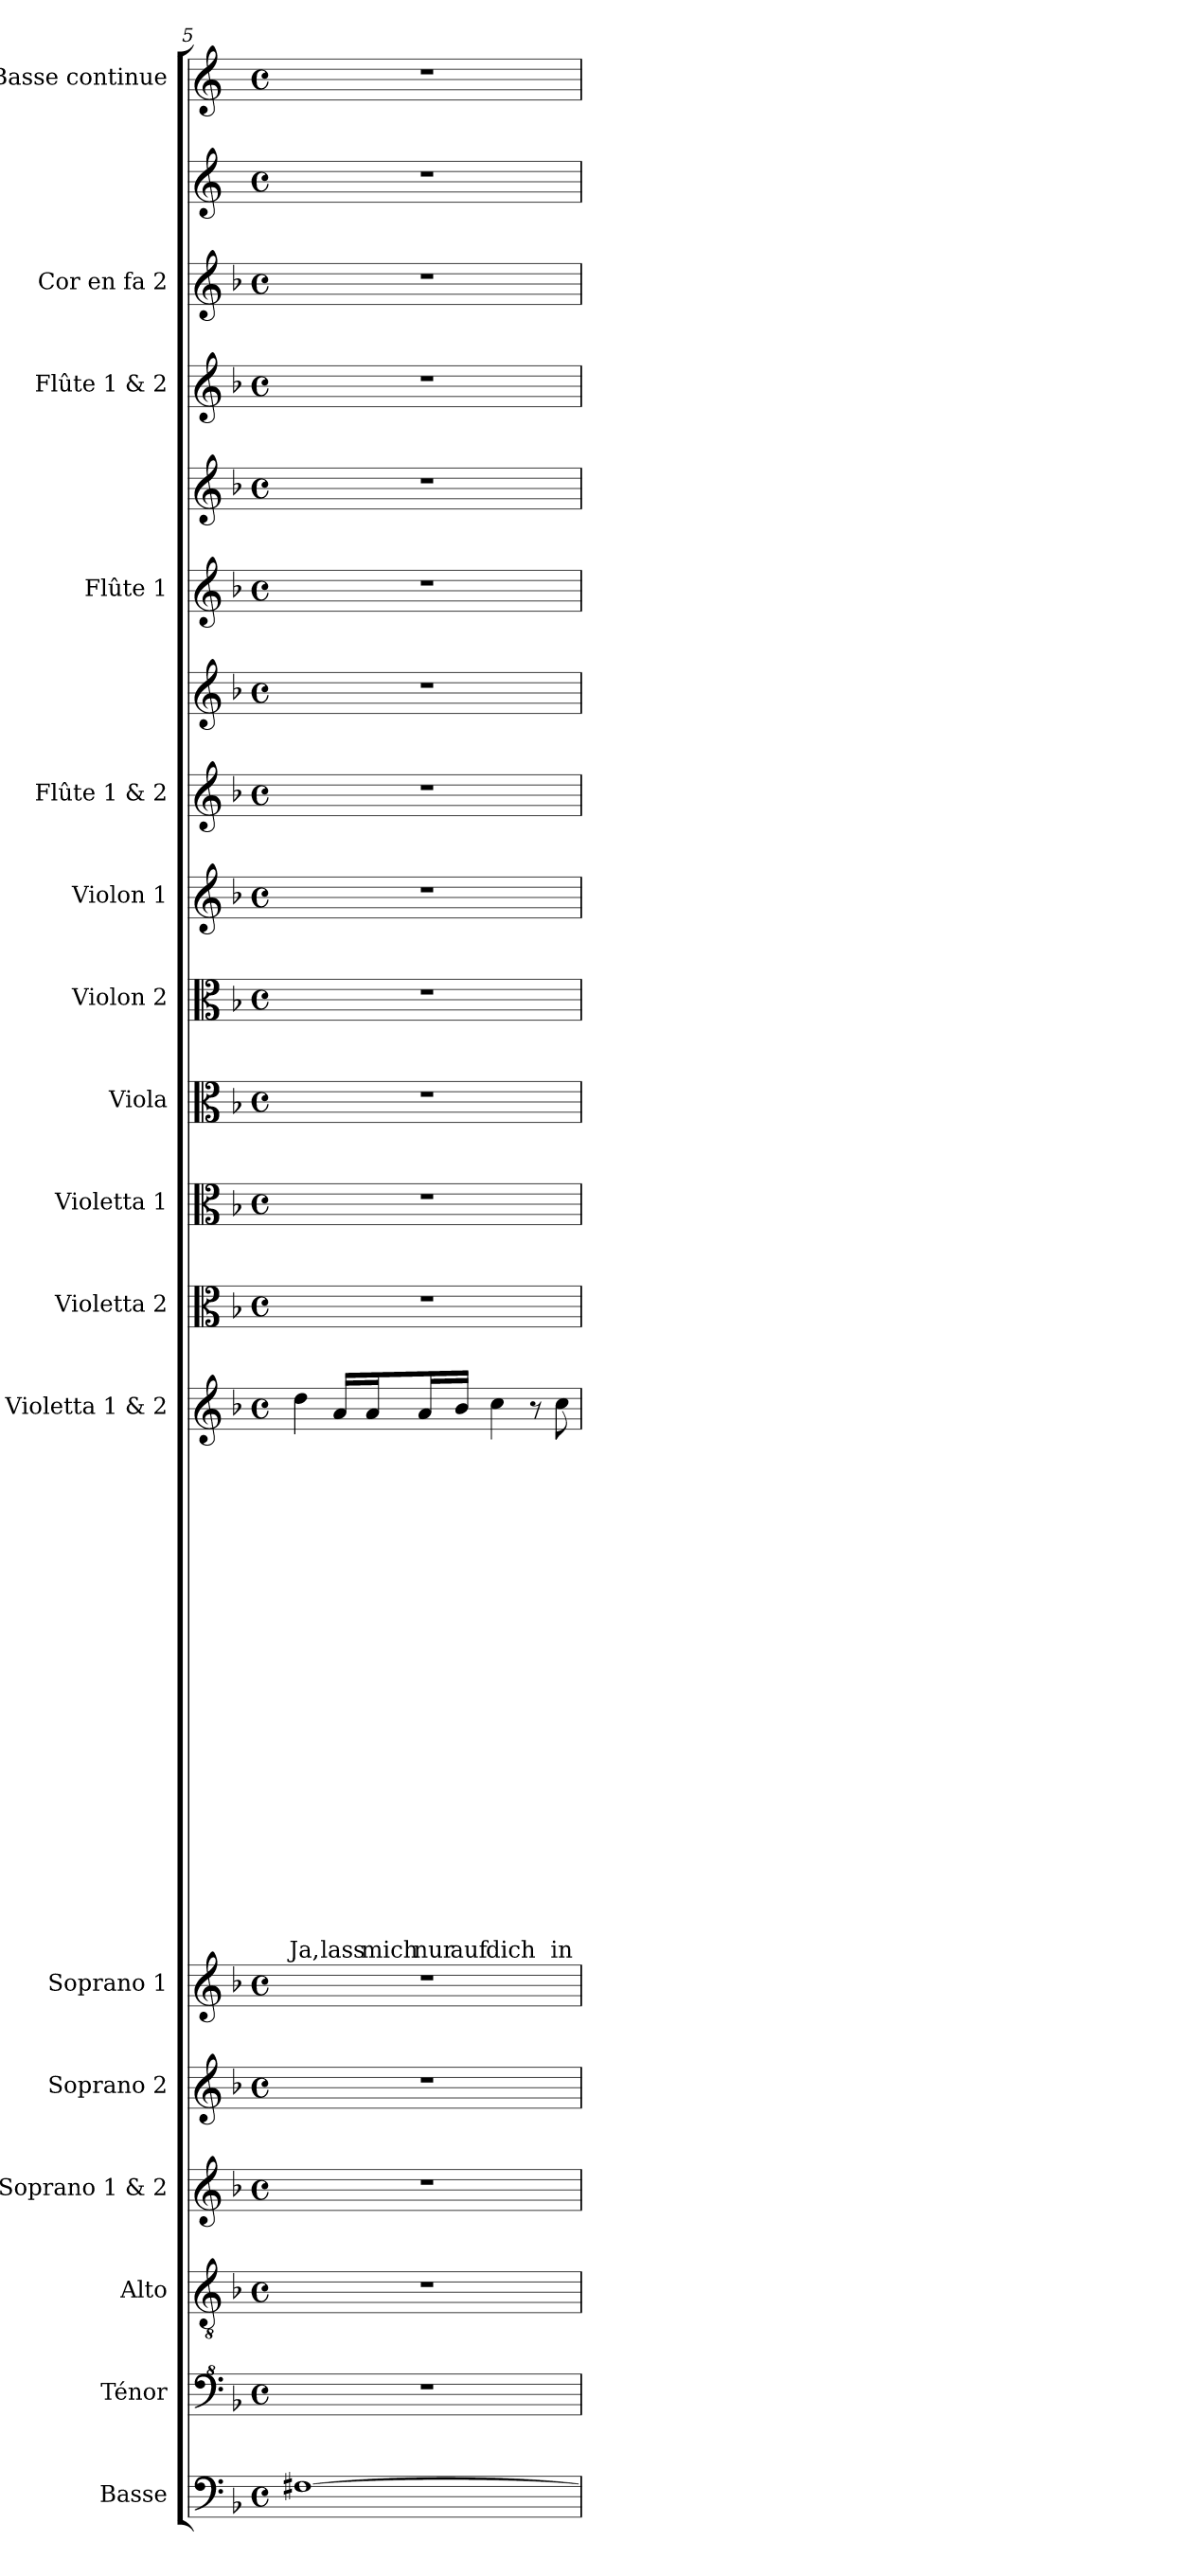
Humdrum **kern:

**kern	**kern	**kern	**kern	**kern	**kern	**kern	**text	**text	**text	**text	**text	**text	**text	**text	**text	**text	**text	**text	**text	**text	**text	**text	**text	**text	**text	**text	**text	**text	**text	**kern	**kern	**kern	**kern	**kern	**kern	**kern	**kern	**kern	**kern	**kern	**kern	**kern
*part17	*part16	*part15	*part14	*part13	*part12	*part11	*part11	*part11	*part11	*part11	*part11	*part11	*part11	*part11	*part11	*part11	*part11	*part11	*part11	*part11	*part11	*part11	*part11	*part11	*part11	*part11	*part11	*part11	*part11	*part10	*part9	*part8	*part7	*part6	*part5	*part5	*part4	*part4	*part3	*part2	*part2	*part1
*staff20	*staff19	*staff18	*staff17	*staff16	*staff15	*staff14	*staff14	*staff14	*staff14	*staff14	*staff14	*staff14	*staff14	*staff14	*staff14	*staff14	*staff14	*staff14	*staff14	*staff14	*staff14	*staff14	*staff14	*staff14	*staff14	*staff14	*staff14	*staff14	*staff14	*staff13	*staff12	*staff11	*staff10	*staff9	*staff8	*staff7	*staff6	*staff5	*staff4	*staff3	*staff2	*staff1
*I"Basse	*I"Ténor	*I"Alto	*I"Soprano 1 & 2	*I"Soprano 2	*I"Soprano 1	*I"Violetta 1 & 2	*	*	*	*	*	*	*	*	*	*	*	*	*	*	*	*	*	*	*	*	*	*	*	*I"Violetta 2	*I"Violetta 1	*I"Viola	*I"Violon 2	*I"Violon 1	*I"Flûte 1 & 2	*	*I"Flûte 1	*	*I"Flûte 1 & 2	*I"Cor en fa 2	*	*I"Basse continue
*I'Bas	*I'T	*I'A	*I'Pno	*I'S 2	*I'S 1	*	*	*	*	*	*	*	*	*	*	*	*	*	*	*	*	*	*	*	*	*	*	*	*	*I'Vta 2	*I'Vta 1	*I'Vla	*I'Vln 2	*I'Vln 1	*I'Vln 1	*	*I'Fl 1	*	*	*I'Cor 2	*	*I'BC
*clefF4	*clefF^4	*clefGv2	*clefG2	*clefG2	*clefG2	*clefG2	*	*	*	*	*	*	*	*	*	*	*	*	*	*	*	*	*	*	*	*	*	*	*	*clefC3	*clefC3	*clefC3	*clefC3	*clefG2	*clefG2	*clefG2	*clefG2	*clefG2	*clefG2	*clefG2	*clefG2	*clefG2
*ITrd7c12	*	*	*	*	*	*	*	*	*	*	*	*	*	*	*	*	*	*	*	*	*	*	*	*	*	*	*	*	*	*	*	*	*	*	*	*	*	*	*	*	*ITrd4c7	*ITrd4c7
*k[b-]	*k[b-]	*k[b-]	*k[b-]	*k[b-]	*k[b-]	*k[b-]	*	*	*	*	*	*	*	*	*	*	*	*	*	*	*	*	*	*	*	*	*	*	*	*k[b-]	*k[b-]	*k[b-]	*k[b-]	*k[b-]	*k[b-]	*k[b-]	*k[b-]	*k[b-]	*k[b-]	*k[b-]	*k[b-]	*k[b-]
*F:	*F:	*F:	*F:	*F:	*F:	*F:	*	*	*	*	*	*	*	*	*	*	*	*	*	*	*	*	*	*	*	*	*	*	*	*F:	*F:	*F:	*F:	*F:	*F:	*F:	*F:	*F:	*F:	*F:	*F:	*F:
*M4/4	*M4/4	*M4/4	*M4/4	*M4/4	*M4/4	*M4/4	*	*	*	*	*	*	*	*	*	*	*	*	*	*	*	*	*	*	*	*	*	*	*	*M4/4	*M4/4	*M4/4	*M4/4	*M4/4	*M4/4	*M4/4	*M4/4	*M4/4	*M4/4	*M4/4	*M4/4	*M4/4
*met(c)	*met(c)	*met(c)	*met(c)	*met(c)	*met(c)	*met(c)	*	*	*	*	*	*	*	*	*	*	*	*	*	*	*	*	*	*	*	*	*	*	*	*met(c)	*met(c)	*met(c)	*met(c)	*met(c)	*met(c)	*met(c)	*met(c)	*met(c)	*met(c)	*met(c)	*met(c)	*met(c)
=5	=5	=5	=5	=5	=5	=5	=5	=5	=5	=5	=5	=5	=5	=5	=5	=5	=5	=5	=5	=5	=5	=5	=5	=5	=5	=5	=5	=5	=5	=5	=5	=5	=5	=5	=5	=5	=5	=5	=5	=5	=5	=5
[1FF#X	1r	1r	1r	1r	1r	4dd\	.	.	.	.	.	.	.	.	.	.	.	.	.	.	.	.	.	.	.	.	.	.	Ja,	1r	1r	1r	1r	1r	1r	1r	1r	1r	1r	1r	1r	1r
.	.	.	.	.	.	16a/LL	.	.	.	.	.	.	.	.	.	.	.	.	.	.	.	.	.	.	.	.	.	.	lass	.	.	.	.	.	.	.	.	.	.	.	.	.
.	.	.	.	.	.	16a/J	.	.	.	.	.	.	.	.	.	.	.	.	.	.	.	.	.	.	.	.	.	.	mich	.	.	.	.	.	.	.	.	.	.	.	.	.
.	.	.	.	.	.	16a/L	.	.	.	.	.	.	.	.	.	.	.	.	.	.	.	.	.	.	.	.	.	.	nur	.	.	.	.	.	.	.	.	.	.	.	.	.
.	.	.	.	.	.	16b-/JJ	.	.	.	.	.	.	.	.	.	.	.	.	.	.	.	.	.	.	.	.	.	.	auf	.	.	.	.	.	.	.	.	.	.	.	.	.
.	.	.	.	.	.	4cc\	.	.	.	.	.	.	.	.	.	.	.	.	.	.	.	.	.	.	.	.	.	.	dich	.	.	.	.	.	.	.	.	.	.	.	.	.
.	.	.	.	.	.	8r	.	.	.	.	.	.	.	.	.	.	.	.	.	.	.	.	.	.	.	.	.	.	.	.	.	.	.	.	.	.	.	.	.	.	.	.
.	.	.	.	.	.	8cc\	.	.	.	.	.	.	.	.	.	.	.	.	.	.	.	.	.	.	.	.	.	.	in	.	.	.	.	.	.	.	.	.	.	.	.	.
=	=	=	=	=	=	=	=	=	=	=	=	=	=	=	=	=	=	=	=	=	=	=	=	=	=	=	=	=	=	=	=	=	=	=	=	=	=	=	=	=	=	=
*-	*-	*-	*-	*-	*-	*-	*-	*-	*-	*-	*-	*-	*-	*-	*-	*-	*-	*-	*-	*-	*-	*-	*-	*-	*-	*-	*-	*-	*-	*-	*-	*-	*-	*-	*-	*-	*-	*-	*-	*-	*-	*-
